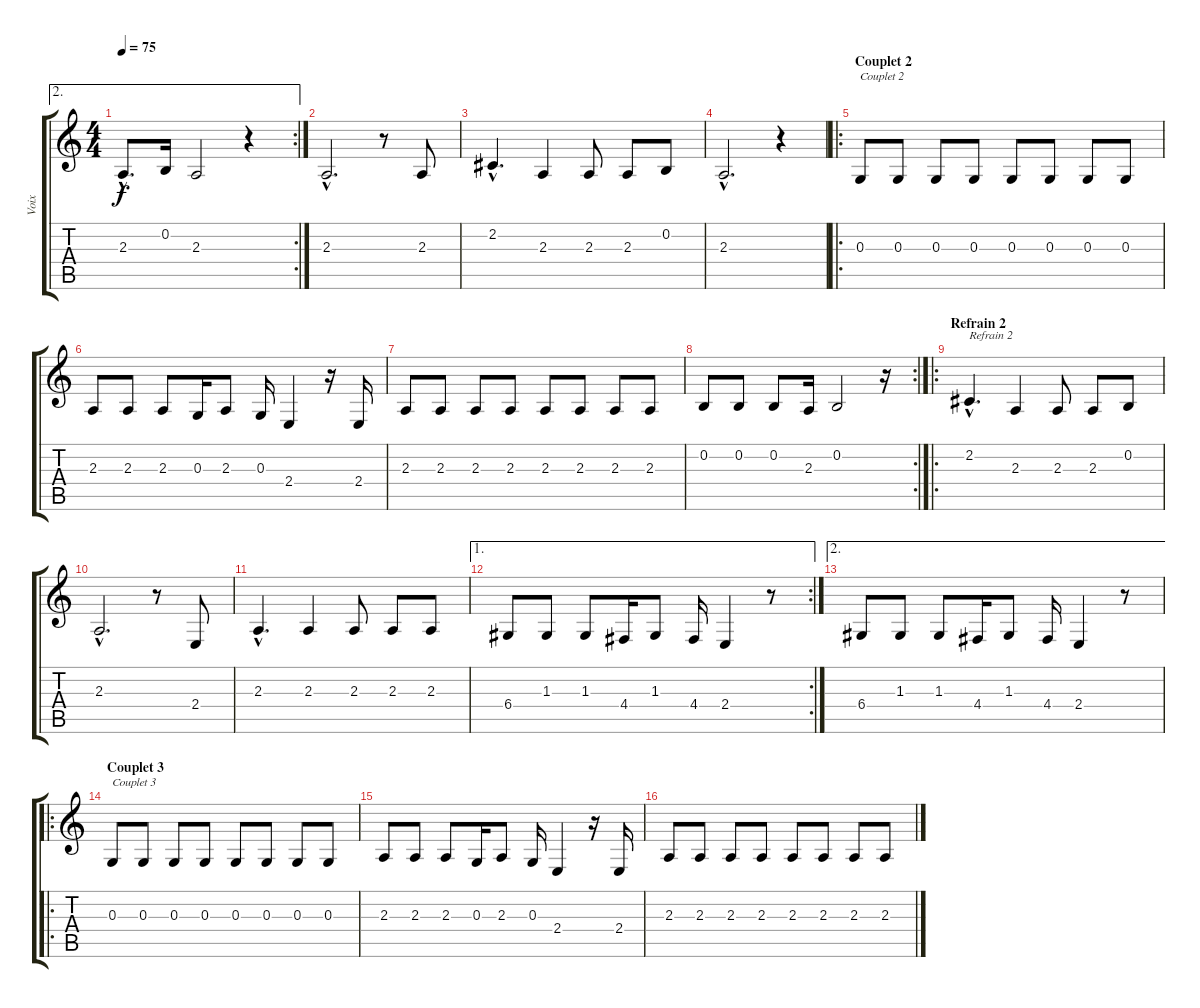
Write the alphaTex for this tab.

\track ("Voix" "Voix") {instrument whistle}
\staff {score tabs}
\tuning (E4 B3 G3 D3 A2 E2) {hide}
\ae 2
\rc 2
\ts (4 4)
\tempo 75
\clef g2
\ks c
2.3{hac}.8{d dy f} 0.2.16 2.3.2 r.4 |
2.3{hac}.2{d} r.8 2.3.8 |
2.2{hac}.4{d} 2.3.4 2.3.8 2.3.8 0.2.8 |
2.3{hac}.2{d} r.4 |
\ro
\section ("" "Couplet 2")
0.3.8{txt "Couplet 2"} 0.3.8 0.3.8 0.3.8 0.3.8 0.3.8 0.3.8 0.3.8 |
2.3.8 2.3.8 2.3.8 0.3.16 2.3.8 0.3.16 2.4.4 r.16 2.4.16 |
2.3.8 2.3.8 2.3.8 2.3.8 2.3.8 2.3.8 2.3.8 2.3.8 |
\rc 2
0.2.8 0.2.8 0.2.8 2.3.16 0.2.2 r.16 |
\ro
\section ("" "Refrain 2")
2.2{hac}.4{d txt "Refrain 2"} 2.3.4 2.3.8 2.3.8 0.2.8 |
2.3{hac}.2{d} r.8 2.4.8 |
2.3{hac}.4{d} 2.3.4 2.3.8 2.3.8 2.3.8 |
\ae 1
\rc 2
6.4.8 1.3.8 1.3.8 4.4.16 1.3.8 4.4.16 2.4.4 r.8 |
\ae 2
6.4.8 1.3.8 1.3.8 4.4.16 1.3.8 4.4.16 2.4.4 r.8 |
\ro
\section ("" "Couplet 3")
0.3.8{txt "Couplet 3"} 0.3.8 0.3.8 0.3.8 0.3.8 0.3.8 0.3.8 0.3.8 |
2.3.8 2.3.8 2.3.8 0.3.16 2.3.8 0.3.16 2.4.4 r.16 2.4.16 |
2.3.8 2.3.8 2.3.8 2.3.8 2.3.8 2.3.8 2.3.8 2.3.8
